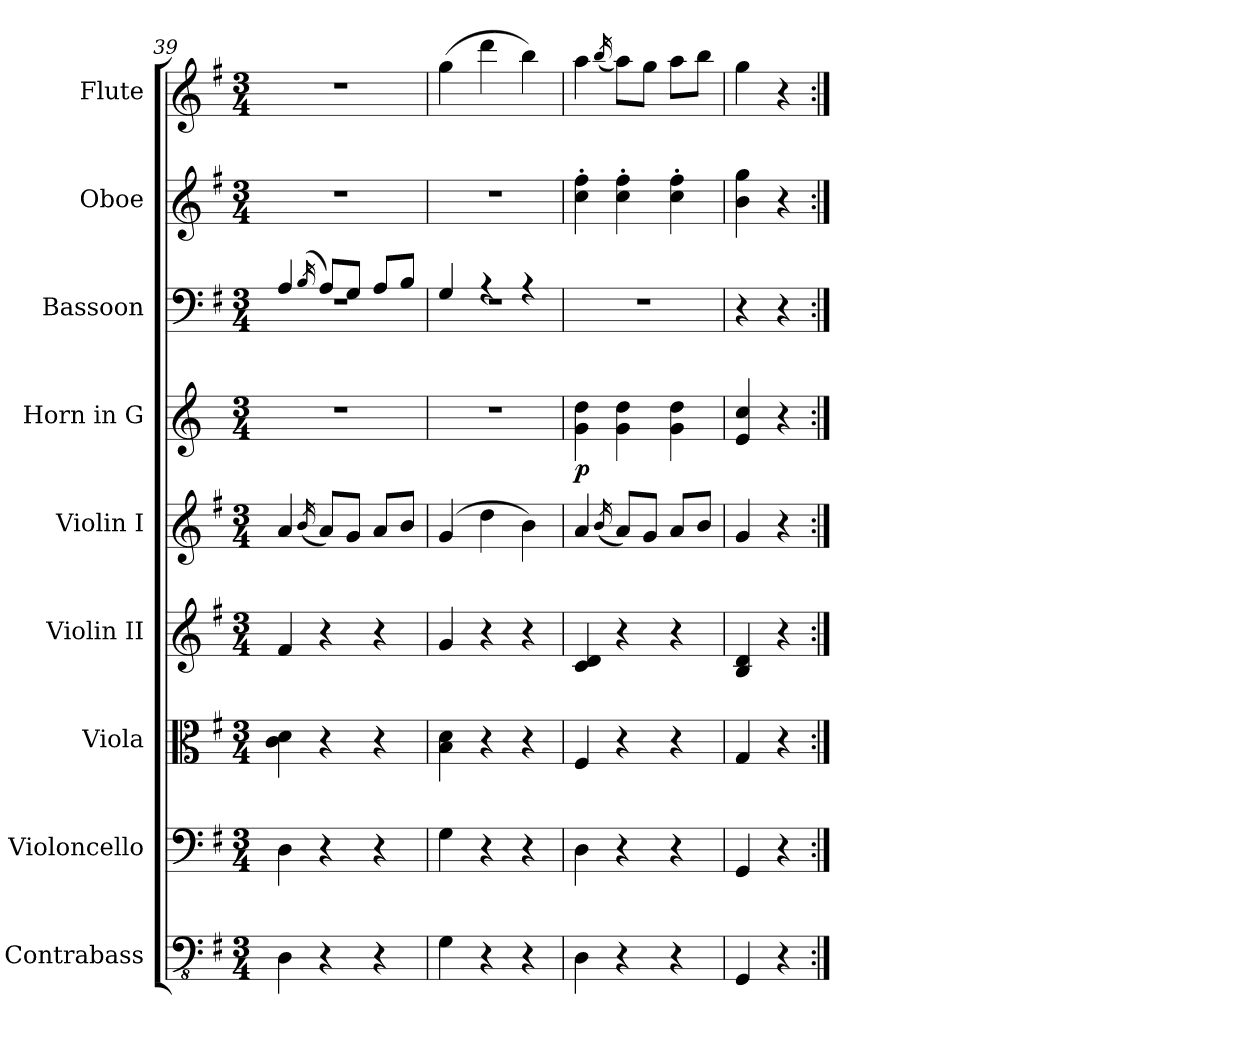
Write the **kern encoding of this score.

**kern	**kern	**kern	**kern	**kern	**kern	**dynam	**kern	**kern	**kern
*part9	*part8	*part7	*part6	*part5	*part4	*part4	*part3	*part2	*part1
*staff9	*staff8	*staff7	*staff6	*staff5	*staff4	*staff4	*staff3	*staff2	*staff1
*I"Contrabass	*I"Violoncello	*I"Viola	*I"Violin II	*I"Violin I	*I"Horn in G	*	*I"Bassoon	*I"Oboe	*I"Flute
*	*	*	*	*	*I'Hn	*	*I'Bsn	*I'Ob	*I'Fl
*clefFv4	*clefF4	*clefC3	*clefG2	*clefG2	*clefG2	*	*clefF4	*clefG2	*clefG2
*	*	*	*	*	*ITrd3c5	*	*	*	*
*k[f#]	*k[f#]	*k[f#]	*k[f#]	*k[f#]	*k[f#]	*	*k[f#]	*k[f#]	*k[f#]
*M3/4	*M3/4	*M3/4	*M3/4	*M3/4	*M3/4	*	*M3/4	*M3/4	*M3/4
=39	=39	=39	=39	=39	=39	=39	=39	=39	=39
*	*	*	*	*	*	*	*^	*	*
4DD\	4D\	4c\ 4d\	4f#/	4a/	2.r	.	4A/	2.rF	2.r	2.r
.	.	.	.	(<16qb/	.	.	(<16qB/	.	.	.
4r	4r	4r	4r	8a/L)	.	.	8A/L)	.	.	.
.	.	.	.	8g/J	.	.	8G/J	.	.	.
4r	4r	4r	4r	8a/L	.	.	8A/L	.	.	.
.	.	.	.	8b/J	.	.	8B/J	.	.	.
=40	=40	=40	=40	=40	=40	=40	=40	=40	=40	=40
4GG\	4G\	4B\ 4d\	4g/	(>4g/	2.r	.	4G/	2.rF	2.r	(>4gg\
4r	4r	4r	4r	4dd\	.	.	4r	.	.	4ddd\
4r	4r	4r	4r	4b\)	.	.	4r	.	.	4bb\)
*	*	*	*	*	*	*	*v	*v	*	*
=41	=41	=41	=41	=41	=41	=41	=41	=41	=41
!	!	!	!	!	!	!LO:DY:b	!	!	!
4DD\	4D\	4F#/	4c/ 4d/	4a/	4d\ 4a\	p	2.r	4cc\' 4ff#\'	4aa\
.	.	.	.	(<16qb/	.	.	.	.	(<16qbb/
4r	4r	4r	4r	8a/L)	4d\ 4a\	.	.	4cc\' 4ff#\'	8aa\L)
.	.	.	.	8g/J	.	.	.	.	8gg\J
4r	4r	4r	4r	8a/L	4d\ 4a\	.	.	4cc\' 4ff#\'	8aa\L
.	.	.	.	8b/J	.	.	.	.	8bb\J
=42	=42	=42	=42	=42	=42	=42	=42	=42	=42
4GGG/	4GG/	4G/	4B/ 4d/	4g/	4B/ 4g/	.	4r	4b\ 4gg\	4gg\
4r	4r	4r	4r	4r	4r	.	4r	4r	4r
=:|!	=:|!	=:|!	=:|!	=:|!	=:|!	=:|!	=:|!	=:|!	=:|!
*-	*-	*-	*-	*-	*-	*-	*-	*-	*-
